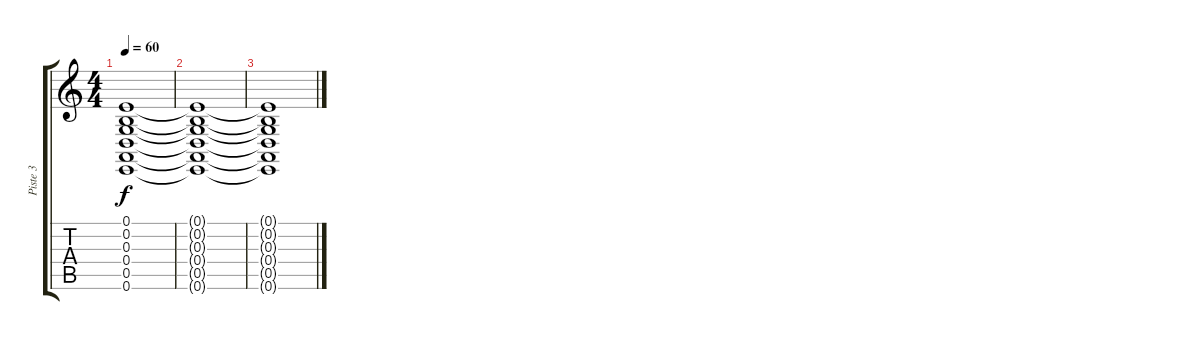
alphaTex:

\track ("Piste 3" "Piste 3") {instrument acousticgrandpiano}
\staff {score tabs}
\tuning (E4 B3 G3 D3 A2 E2) {hide}
\ts (4 4)
\tempo 60
\clef g2
\ks c
(0.1 0.2 0.3 0.4 0.5 0.6).1{dy f} |
(0.1{t} 0.2{t} 0.3{t} 0.4{t} 0.5{t} 0.6{t}).1{volume 0} |
(0.1{t} 0.2{t} 0.3{t} 0.4{t} 0.5{t} 0.6{t}).1
